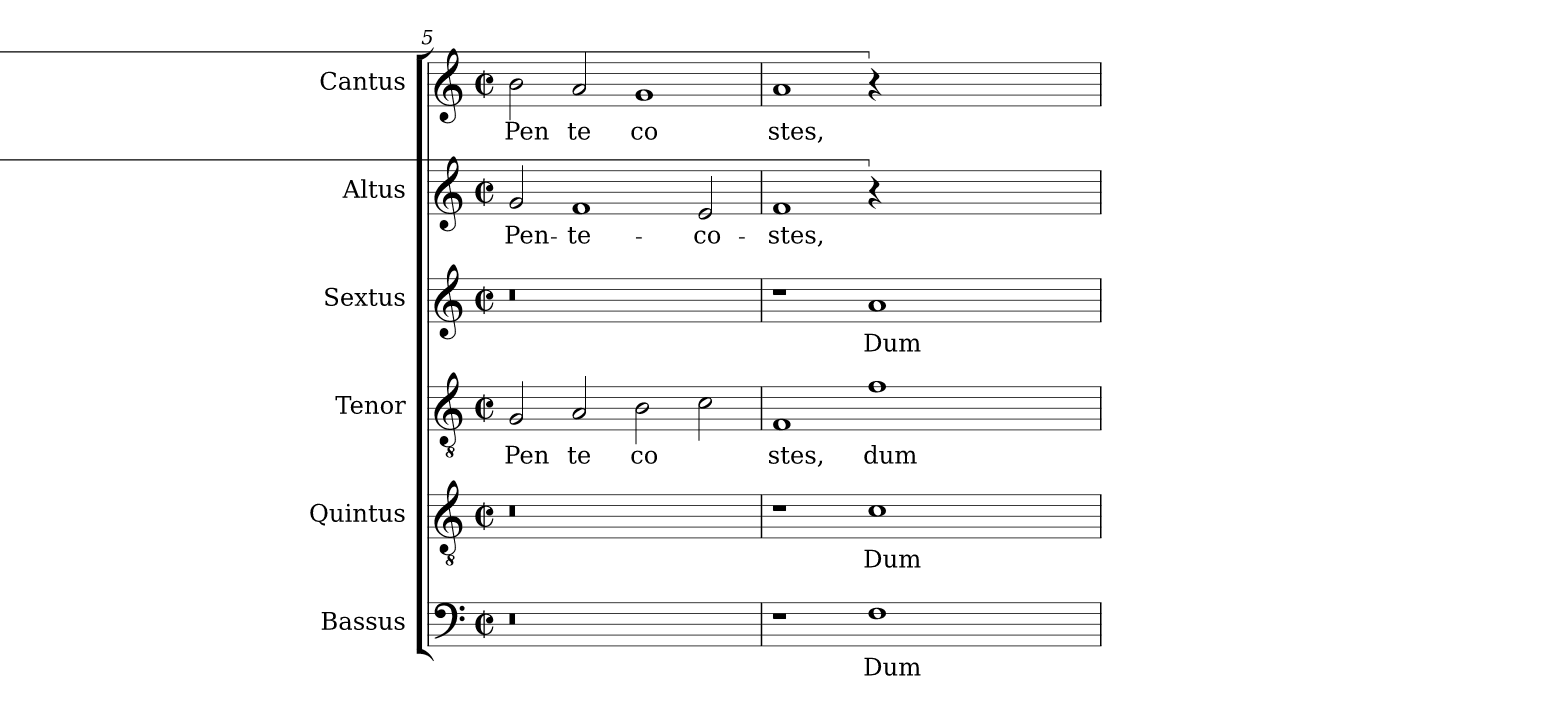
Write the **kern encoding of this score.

**kern	**text	**kern	**text	**kern	**text	**kern	**text	**kern	**text	**kern	**text
*part6	*part6	*part5	*part5	*part4	*part4	*part3	*part3	*part2	*part2	*part1	*part1
*staff6	*staff6	*staff5	*staff5	*staff4	*staff4	*staff3	*staff3	*staff2	*staff2	*staff1	*staff1
*I"Bassus	*	*I"Quintus	*	*I"Tenor	*	*I"Sextus	*	*I"Altus	*	*I"Cantus	*
*clefF4	*	*clefGv2	*	*clefGv2	*	*clefG2	*	*clefG2	*	*clefG2	*
*M2/2	*	*M2/2	*	*M2/2	*	*M2/2	*	*M2/2	*	*M2/2	*
*met(c|)	*	*met(c|)	*	*met(c|)	*	*met(c|)	*	*met(c|)	*	*met(c|)	*
=5	=5	=5	=5	=5	=5	=5	=5	=5	=5	=5	=5
!	!	!	!	!	!LO:LY:b:cj	!	!	!	!LO:LY:b:cj	!	!LO:LY:b:cj
0r	.	0r	.	2G/	Pen	0r	.	2g/	Pen-	2b\	Pen
!	!	!	!	!	!LO:LY:b:cj	!	!	!	!LO:LY:b:cj	!	!LO:LY:b:cj
.	.	.	.	2A/	te	.	.	1f	-te-	2a/	te
!	!	!	!	!	!LO:LY:b:cj	!	!	!	!	!	!LO:LY:b:cj
.	.	.	.	2B\	co	.	.	.	.	1g	co
!	!	!	!	!	!	!	!	!	!LO:LY:b:cj	!	!
.	.	.	.	2c\	.	.	.	2e/	-co-	.	.
=6	=6	=6	=6	=6	=6	=6	=6	=6	=6	=6	=6
!	!	!	!	!	!LO:LY:b:cj	!	!	!	!LO:LY:b:cj	!	!LO:LY:b:cj
1r	.	1r	.	1F	stes,	1r	.	1f	-stes,	1a	stes,
!	!LO:LY:b	!	!LO:LY:b	!	!LO:LY:b	!	!LO:LY:b	!LO:N:vis=1	!	!LO:N:vis=1	!
1F	Dum	1c	Dum	1f	dum	1a	Dum	4%9r	.	4%9r	.
1ryy	.	1ryy	.	1ryy	.	1ryy	.	.	.	.	.
4ryy	.	4ryy	.	4ryy	.	4ryy	.	.	.	.	.
=	=	=	=	=	=	=	=	=	=	=	=
*-	*-	*-	*-	*-	*-	*-	*-	*-	*-	*-	*-
